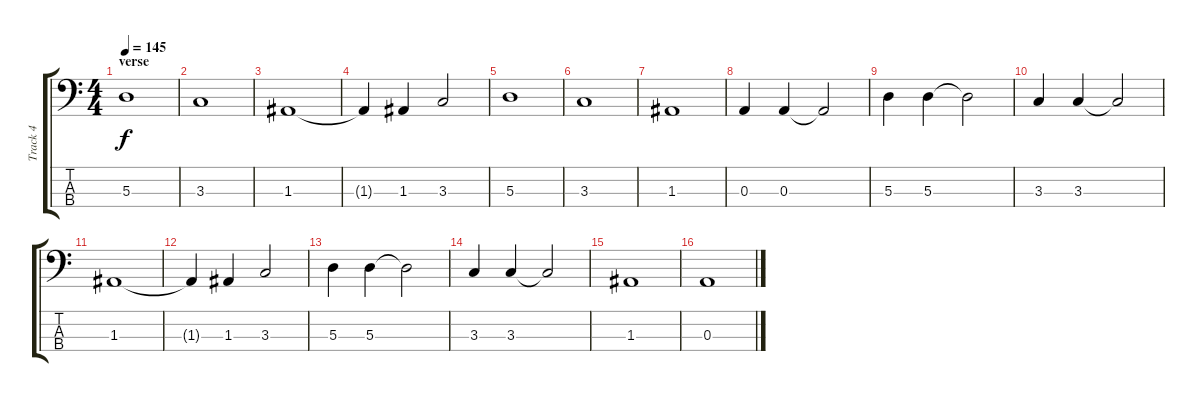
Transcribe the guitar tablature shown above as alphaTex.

\track ("Track 4" "Track 4") {instrument electricbasspick}
\staff {score tabs}
\tuning (G2 D2 A1 E1) {hide}
\ts (4 4)
\section ("" "verse")
\tempo 145
\clef f4
\ks c
5.3.1{dy f} |
3.3.1 |
1.3.1 |
1.3{t}.4 1.3.4 3.3.2 |
5.3.1 |
3.3.1 |
1.3.1 |
0.3.4 0.3.4 0.3{t}.2 |
5.3.4 5.3.4 5.3{t}.2 |
3.3.4 3.3.4 3.3{t}.2 |
1.3.1 |
1.3{t}.4 1.3.4 3.3.2 |
5.3.4 5.3.4 5.3{t}.2 |
3.3.4 3.3.4 3.3{t}.2 |
1.3.1 |
0.3.1
